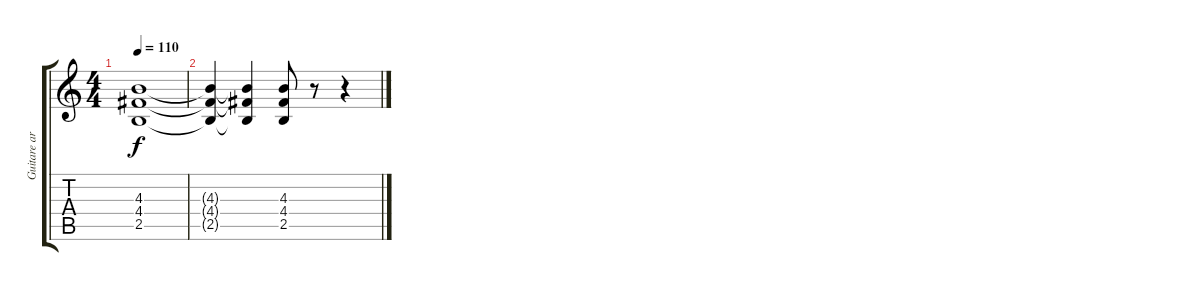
\track ("Guitare arpège" "Guitare ar") {instrument overdrivenguitar}
\staff {score tabs}
\tuning (E4 B3 G3 D3 A2 E2) {hide}
\ts (4 4)
\tempo 110
\clef g2
\ks c
(4.3{t} 4.4{t} 2.5{t}).1{dy f} |
(4.3{t} 4.4{t} 2.5{t}).4 (4.3{t} 4.4{t} 2.5{t}).4 (4.3 4.4 2.5).8 r.8 r.4
